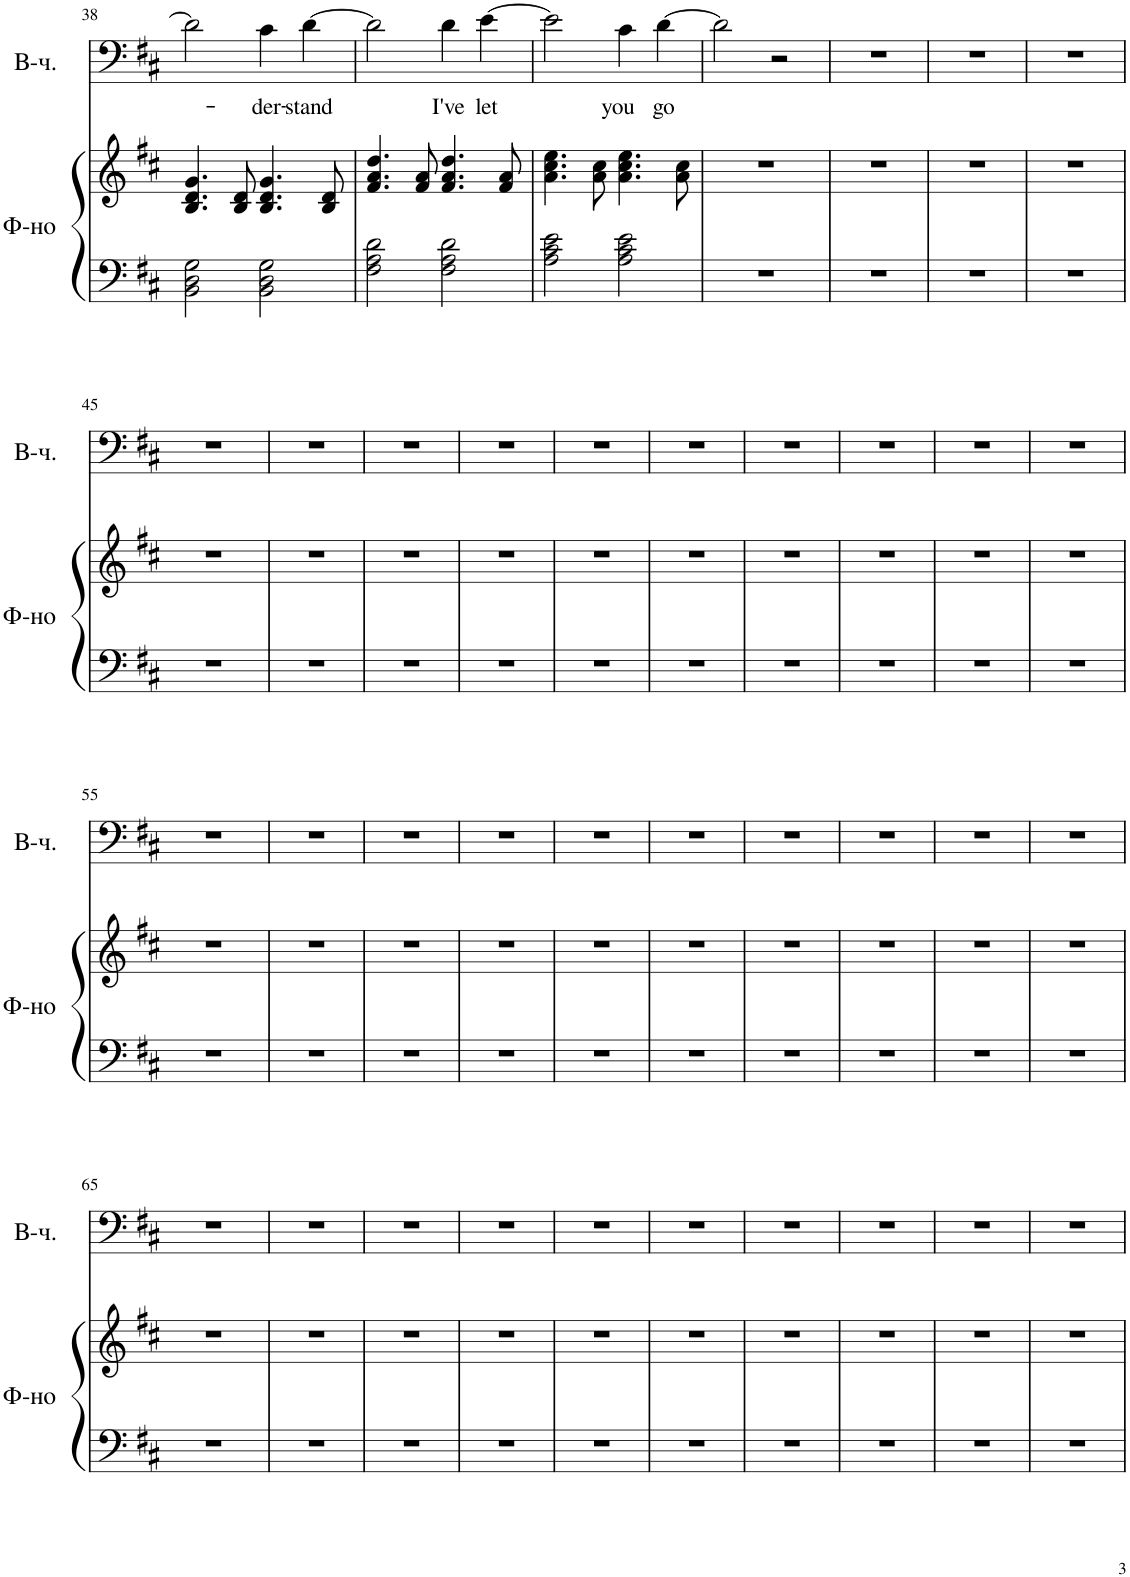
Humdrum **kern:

**kern	**kern	**kern	**text
*part2	*part2	*part1	*part1
*staff3	*staff2	*staff1	*staff1
*I"Фортепиано	*	*I"Виолончель	*
!!LO:PB:g=z
*clefF4	*clefG2	*clefF4	*
*k[f#c#]	*k[f#c#]	*k[f#c#]	*
*M4/4	*M4/4	*M4/4	*
=38	=38	=38	=38
2BB\ 2D\ 2G\	4.B/ 4.d/ 4.g/	2d\]	.
.	8B/ 8d/	.	.
!	!	!	!LO:LY:b
2BB\ 2D\ 2G\	4.B/ 4.d/ 4.g/	4c#\	-der-
!	!	!	!LO:LY:b
.	.	[4d\	-stand
.	8B/ 8d/	.	.
=39	=39	=39	=39
2F#\ 2A\ 2d\	4.f#/ 4.a/ 4.dd/	2d\]	.
.	8f#/ 8a/	.	.
!	!	!	!LO:LY:b
2F#\ 2A\ 2d\	4.f#/ 4.a/ 4.dd/	4d\	I've
!	!	!	!LO:LY:b
.	.	[4e\	let
.	8f#/ 8a/	.	.
=40	=40	=40	=40
2A\ 2c#\ 2e\	4.a\ 4.cc#\ 4.ee\	2e\]	.
.	8a\ 8cc#\	.	.
!	!	!	!LO:LY:b
2A\ 2c#\ 2e\	4.a\ 4.cc#\ 4.ee\	4c#\	you
!	!	!	!LO:LY:b
.	.	[4d\	go
.	8a\ 8cc#\	.	.
=41	=41	=41	=41
1r	1r	2d\]	.
.	.	2r	.
=42	=42	=42	=42
1r	1r	1r	.
=43	=43	=43	=43
1r	1r	1r	.
=44	=44	=44	=44
1r	1r	1r	.
!!LO:LB:g=z
=45	=45	=45	=45
1r	1r	1r	.
=46	=46	=46	=46
1r	1r	1r	.
=47	=47	=47	=47
1r	1r	1r	.
=48	=48	=48	=48
1r	1r	1r	.
=49	=49	=49	=49
1r	1r	1r	.
=50	=50	=50	=50
1r	1r	1r	.
=51	=51	=51	=51
1r	1r	1r	.
=52	=52	=52	=52
1r	1r	1r	.
=53	=53	=53	=53
1r	1r	1r	.
=54	=54	=54	=54
1r	1r	1r	.
!!LO:LB:g=z
=55	=55	=55	=55
1r	1r	1r	.
=56	=56	=56	=56
1r	1r	1r	.
=57	=57	=57	=57
1r	1r	1r	.
=58	=58	=58	=58
1r	1r	1r	.
=59	=59	=59	=59
1r	1r	1r	.
=60	=60	=60	=60
1r	1r	1r	.
=61	=61	=61	=61
1r	1r	1r	.
=62	=62	=62	=62
1r	1r	1r	.
=63	=63	=63	=63
1r	1r	1r	.
=64	=64	=64	=64
1r	1r	1r	.
!!LO:LB:g=z
=65	=65	=65	=65
1r	1r	1r	.
=66	=66	=66	=66
1r	1r	1r	.
=67	=67	=67	=67
1r	1r	1r	.
=68	=68	=68	=68
1r	1r	1r	.
=69	=69	=69	=69
1r	1r	1r	.
=70	=70	=70	=70
1r	1r	1r	.
=71	=71	=71	=71
1r	1r	1r	.
=72	=72	=72	=72
1r	1r	1r	.
=73	=73	=73	=73
1r	1r	1r	.
=74	=74	=74	=74
1r	1r	1r	.
=	=	=	=
*-	*-	*-	*-
